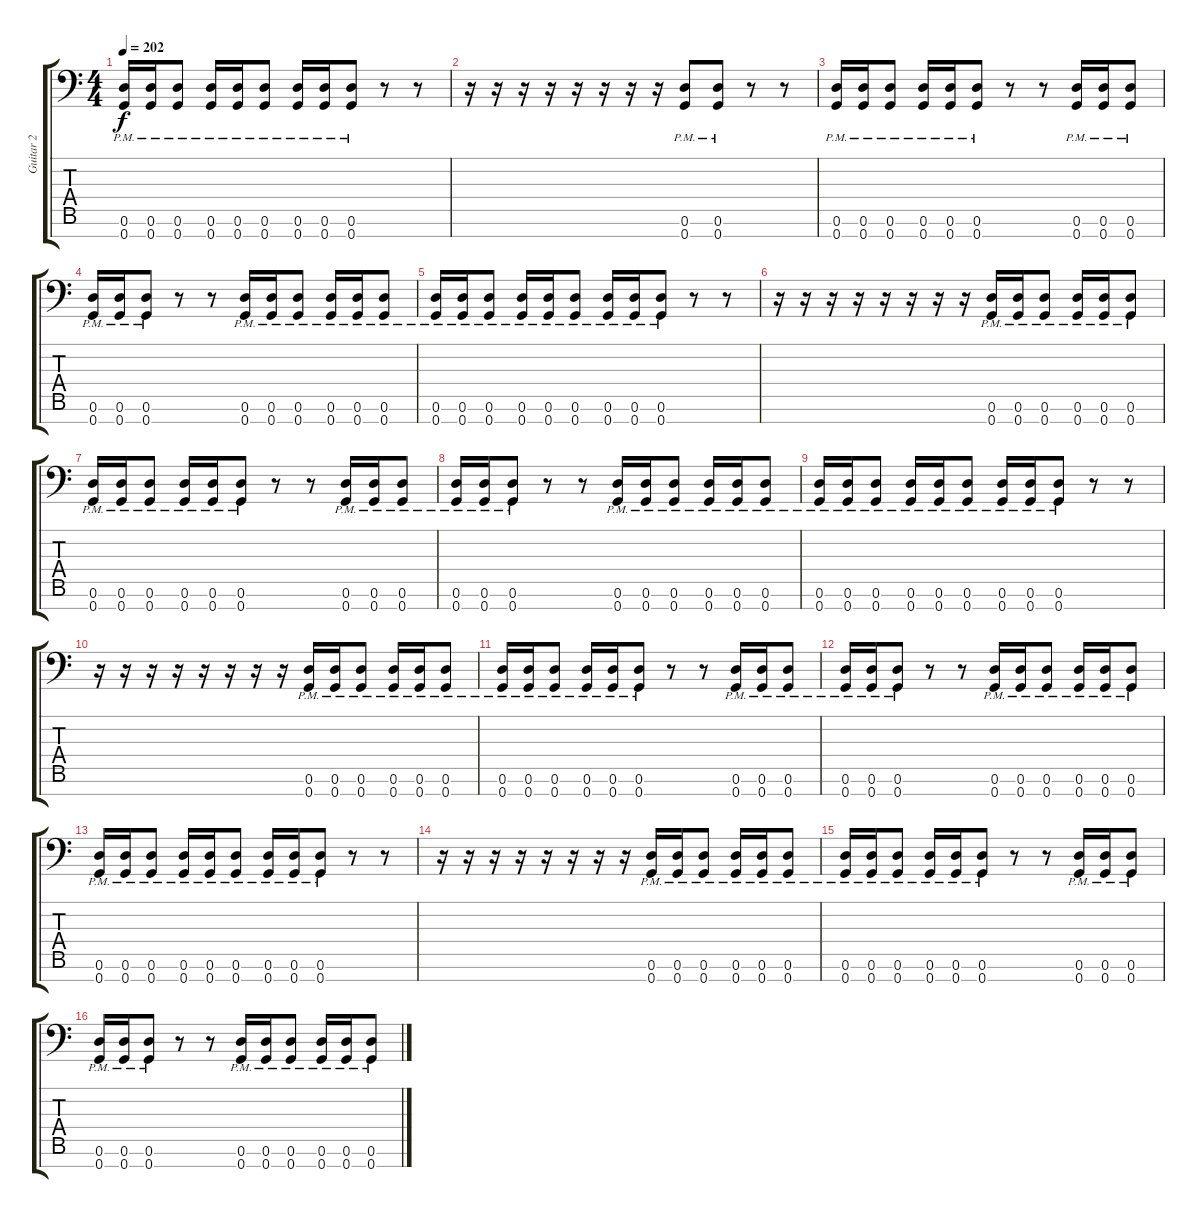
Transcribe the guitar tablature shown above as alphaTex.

\track ("Guitar 2" "Guitar 2") {instrument distortionguitar}
\staff {score tabs}
\tuning (D4 A3 F3 C3 G2 D2 G1) {hide}
\ts (4 4)
\tempo 202
\clef f4
\ks c
(0.6{pm} 0.7{pm}).16{dy f} (0.6{pm} 0.7{pm}).16 (0.6{pm} 0.7{pm}).8 (0.6{pm} 0.7{pm}).16 (0.6{pm} 0.7{pm}).16 (0.6{pm} 0.7{pm}).8 (0.6{pm} 0.7{pm}).16 (0.6{pm} 0.7{pm}).16 (0.6{pm} 0.7{pm}).8 r.8 r.8 |
r.16 r.16 r.16 r.16 r.16 r.16 r.16 r.16 (0.6{pm} 0.7{pm}).8 (0.6{pm} 0.7{pm}).8 r.8 r.8 |
(0.6{pm} 0.7{pm}).16 (0.6{pm} 0.7{pm}).16 (0.6{pm} 0.7{pm}).8 (0.6{pm} 0.7{pm}).16 (0.6{pm} 0.7{pm}).16 (0.6{pm} 0.7{pm}).8 r.8 r.8 (0.6{pm} 0.7{pm}).16 (0.6{pm} 0.7{pm}).16 (0.6{pm} 0.7{pm}).8 |
(0.6{pm} 0.7{pm}).16 (0.6{pm} 0.7{pm}).16 (0.6{pm} 0.7{pm}).8 r.8 r.8 (0.6{pm} 0.7{pm}).16 (0.6{pm} 0.7{pm}).16 (0.6{pm} 0.7{pm}).8 (0.6{pm} 0.7{pm}).16 (0.6{pm} 0.7{pm}).16 (0.6{pm} 0.7{pm}).8 |
(0.6{pm} 0.7{pm}).16 (0.6{pm} 0.7{pm}).16 (0.6{pm} 0.7{pm}).8 (0.6{pm} 0.7{pm}).16 (0.6{pm} 0.7{pm}).16 (0.6{pm} 0.7{pm}).8 (0.6{pm} 0.7{pm}).16 (0.6{pm} 0.7{pm}).16 (0.6{pm} 0.7{pm}).8 r.8 r.8 |
r.16 r.16 r.16 r.16 r.16 r.16 r.16 r.16 (0.6{pm} 0.7{pm}).16 (0.6{pm} 0.7{pm}).16 (0.6{pm} 0.7{pm}).8 (0.6{pm} 0.7{pm}).16 (0.6{pm} 0.7{pm}).16 (0.6{pm} 0.7{pm}).8 |
(0.6{pm} 0.7{pm}).16 (0.6{pm} 0.7{pm}).16 (0.6{pm} 0.7{pm}).8 (0.6{pm} 0.7{pm}).16 (0.6{pm} 0.7{pm}).16 (0.6{pm} 0.7{pm}).8 r.8 r.8 (0.6{pm} 0.7{pm}).16 (0.6{pm} 0.7{pm}).16 (0.6{pm} 0.7{pm}).8 |
(0.6{pm} 0.7{pm}).16 (0.6{pm} 0.7{pm}).16 (0.6{pm} 0.7{pm}).8 r.8 r.8 (0.6{pm} 0.7{pm}).16 (0.6{pm} 0.7{pm}).16 (0.6{pm} 0.7{pm}).8 (0.6{pm} 0.7{pm}).16 (0.6{pm} 0.7{pm}).16 (0.6{pm} 0.7{pm}).8 |
(0.6{pm} 0.7{pm}).16 (0.6{pm} 0.7{pm}).16 (0.6{pm} 0.7{pm}).8 (0.6{pm} 0.7{pm}).16 (0.6{pm} 0.7{pm}).16 (0.6{pm} 0.7{pm}).8 (0.6{pm} 0.7{pm}).16 (0.6{pm} 0.7{pm}).16 (0.6{pm} 0.7{pm}).8 r.8 r.8 |
r.16 r.16 r.16 r.16 r.16 r.16 r.16 r.16 (0.6{pm} 0.7{pm}).16 (0.6{pm} 0.7{pm}).16 (0.6{pm} 0.7{pm}).8 (0.6{pm} 0.7{pm}).16 (0.6{pm} 0.7{pm}).16 (0.6{pm} 0.7{pm}).8 |
(0.6{pm} 0.7{pm}).16 (0.6{pm} 0.7{pm}).16 (0.6{pm} 0.7{pm}).8 (0.6{pm} 0.7{pm}).16 (0.6{pm} 0.7{pm}).16 (0.6{pm} 0.7{pm}).8 r.8 r.8 (0.6{pm} 0.7{pm}).16 (0.6{pm} 0.7{pm}).16 (0.6{pm} 0.7{pm}).8 |
(0.6{pm} 0.7{pm}).16 (0.6{pm} 0.7{pm}).16 (0.6{pm} 0.7{pm}).8 r.8 r.8 (0.6{pm} 0.7{pm}).16 (0.6{pm} 0.7{pm}).16 (0.6{pm} 0.7{pm}).8 (0.6{pm} 0.7{pm}).16 (0.6{pm} 0.7{pm}).16 (0.6{pm} 0.7{pm}).8 |
(0.6{pm} 0.7{pm}).16 (0.6{pm} 0.7{pm}).16 (0.6{pm} 0.7{pm}).8 (0.6{pm} 0.7{pm}).16 (0.6{pm} 0.7{pm}).16 (0.6{pm} 0.7{pm}).8 (0.6{pm} 0.7{pm}).16 (0.6{pm} 0.7{pm}).16 (0.6{pm} 0.7{pm}).8 r.8 r.8 |
r.16 r.16 r.16 r.16 r.16 r.16 r.16 r.16 (0.6{pm} 0.7{pm}).16 (0.6{pm} 0.7{pm}).16 (0.6{pm} 0.7{pm}).8 (0.6{pm} 0.7{pm}).16 (0.6{pm} 0.7{pm}).16 (0.6{pm} 0.7{pm}).8 |
(0.6{pm} 0.7{pm}).16 (0.6{pm} 0.7{pm}).16 (0.6{pm} 0.7{pm}).8 (0.6{pm} 0.7{pm}).16 (0.6{pm} 0.7{pm}).16 (0.6{pm} 0.7{pm}).8 r.8 r.8 (0.6{pm} 0.7{pm}).16 (0.6{pm} 0.7{pm}).16 (0.6{pm} 0.7{pm}).8 |
(0.6{pm} 0.7{pm}).16 (0.6{pm} 0.7{pm}).16 (0.6{pm} 0.7{pm}).8 r.8 r.8 (0.6{pm} 0.7{pm}).16 (0.6{pm} 0.7{pm}).16 (0.6{pm} 0.7{pm}).8 (0.6{pm} 0.7{pm}).16 (0.6{pm} 0.7{pm}).16 (0.6{pm} 0.7{pm}).8
